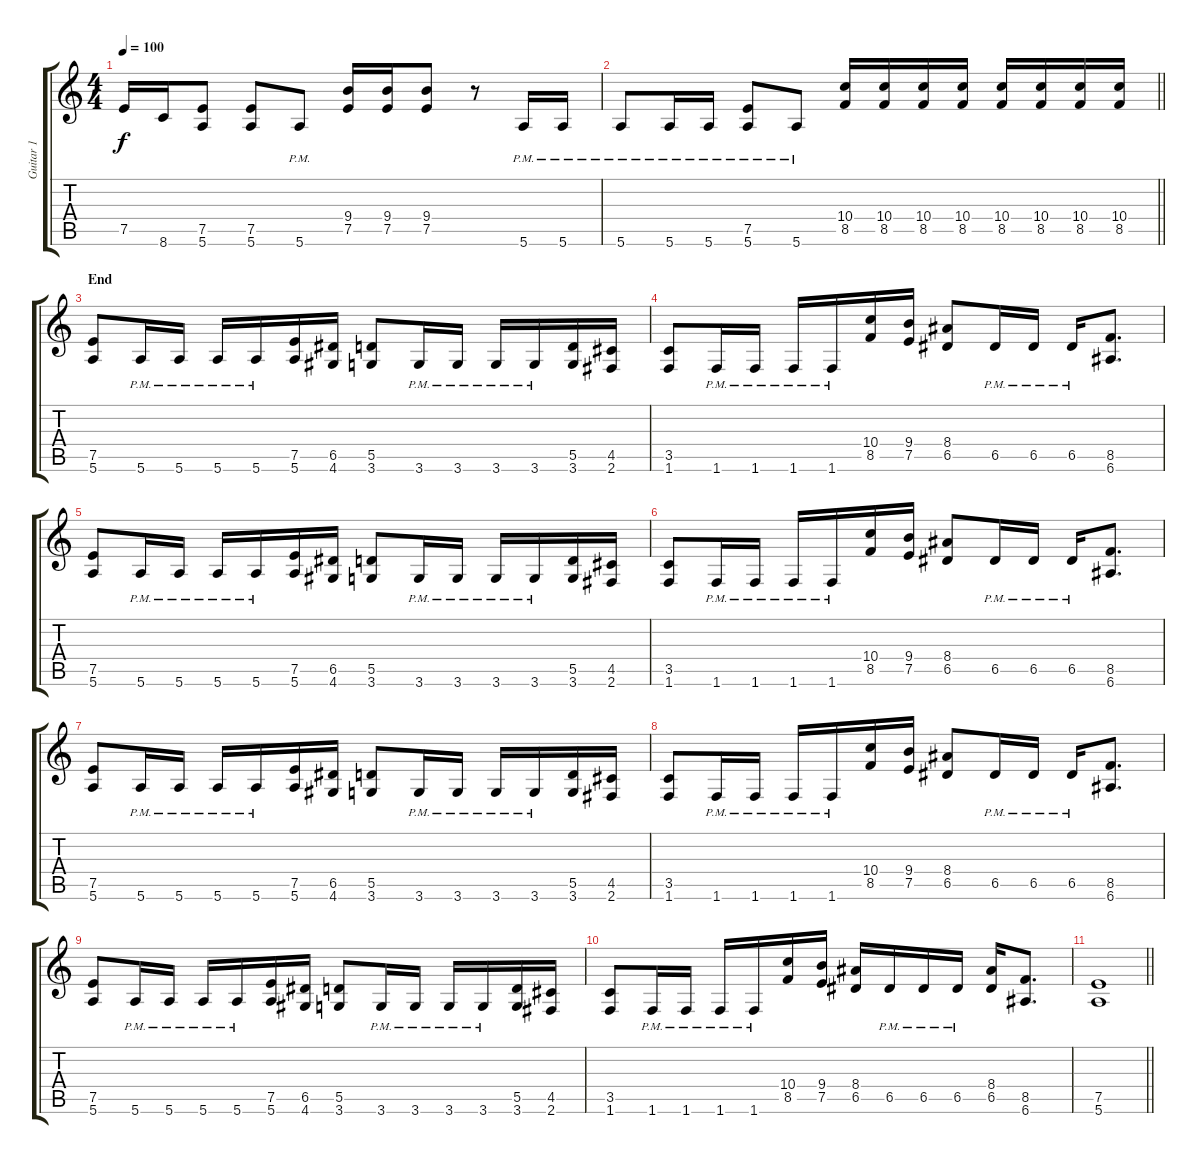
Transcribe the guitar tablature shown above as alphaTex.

\track ("Guitar 1" "Guitar 1") {instrument distortionguitar}
\staff {score tabs}
\tuning (E4 B3 G3 D3 A2 E2) {hide}
\ts (4 4)
\tempo 100
\clef g2
\ks c
7.5.16{dy f} 8.6.16 (7.5 5.6).8 (7.5 5.6).8 5.6{pm}.8 (9.4 7.5).16 (9.4 7.5).16 (9.4 7.5).8 r.8 5.6{pm}.16 5.6{pm}.16 |
\barLineRight lightlight
5.6{pm}.8 5.6{pm}.16 5.6{pm}.16 (7.5 5.6{pm}).8 5.6{pm}.8 (10.4 8.5).16 (10.4 8.5).16 (10.4 8.5).16 (10.4 8.5).16 (10.4 8.5).16 (10.4 8.5).16 (10.4 8.5).16 (10.4 8.5).16 |
\section ("" "End")
(7.5 5.6).8 5.6{pm}.16 5.6{pm}.16 5.6{pm}.16 5.6{pm}.16 (7.5 5.6).16 (6.5 4.6).16 (5.5 3.6).8 3.6{pm}.16 3.6{pm}.16 3.6{pm}.16 3.6{pm}.16 (5.5 3.6).16 (4.5 2.6).16 |
(3.5 1.6).8 1.6{pm}.16 1.6{pm}.16 1.6{pm}.16 1.6{pm}.16 (10.4 8.5).16 (9.4 7.5).16 (8.4 6.5).8 6.5{pm}.16 6.5{pm}.16 6.5{pm}.16 (8.5 6.6).8{d} |
(7.5 5.6).8 5.6{pm}.16 5.6{pm}.16 5.6{pm}.16 5.6{pm}.16 (7.5 5.6).16 (6.5 4.6).16 (5.5 3.6).8 3.6{pm}.16 3.6{pm}.16 3.6{pm}.16 3.6{pm}.16 (5.5 3.6).16 (4.5 2.6).16 |
(3.5 1.6).8 1.6{pm}.16 1.6{pm}.16 1.6{pm}.16 1.6{pm}.16 (10.4 8.5).16 (9.4 7.5).16 (8.4 6.5).8 6.5{pm}.16 6.5{pm}.16 6.5{pm}.16 (8.5 6.6).8{d} |
(7.5 5.6).8 5.6{pm}.16 5.6{pm}.16 5.6{pm}.16 5.6{pm}.16 (7.5 5.6).16 (6.5 4.6).16 (5.5 3.6).8 3.6{pm}.16 3.6{pm}.16 3.6{pm}.16 3.6{pm}.16 (5.5 3.6).16 (4.5 2.6).16 |
(3.5 1.6).8 1.6{pm}.16 1.6{pm}.16 1.6{pm}.16 1.6{pm}.16 (10.4 8.5).16 (9.4 7.5).16 (8.4 6.5).8 6.5{pm}.16 6.5{pm}.16 6.5{pm}.16 (8.5 6.6).8{d} |
(7.5 5.6).8 5.6{pm}.16 5.6{pm}.16 5.6{pm}.16 5.6{pm}.16 (7.5 5.6).16 (6.5 4.6).16 (5.5 3.6).8 3.6{pm}.16 3.6{pm}.16 3.6{pm}.16 3.6{pm}.16 (5.5 3.6).16 (4.5 2.6).16 |
(3.5 1.6).8 1.6{pm}.16 1.6{pm}.16 1.6{pm}.16 1.6{pm}.16 (10.4 8.5).16 (9.4 7.5).16 (8.4 6.5).16 6.5{pm}.16 6.5{pm}.16 6.5{pm}.16 (8.4 6.5).16 (8.5 6.6).8{d} |
\barLineRight lightlight
(7.5 5.6).1
